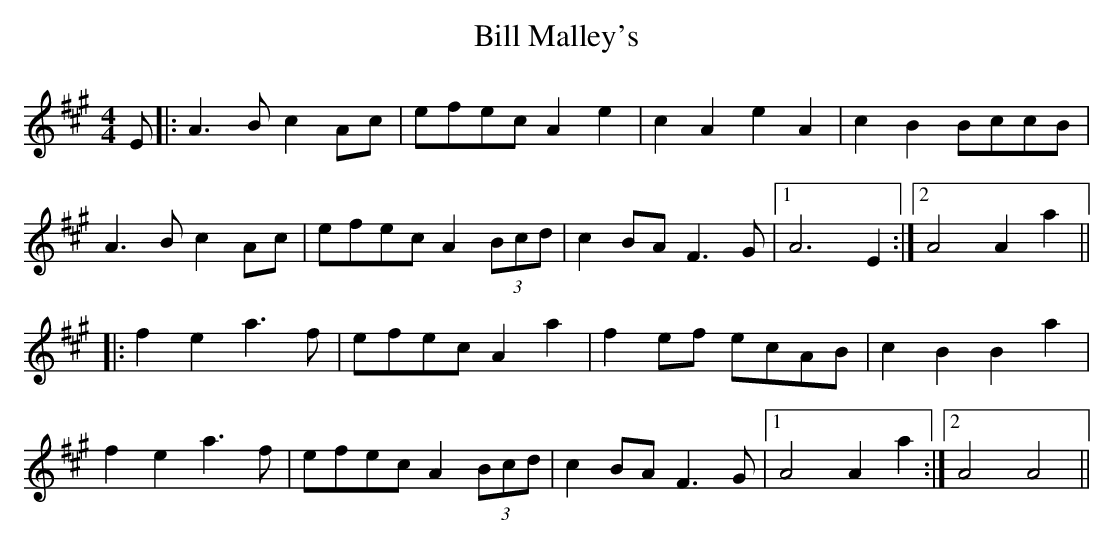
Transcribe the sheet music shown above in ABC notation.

X:1
T: Bill Malley's
M: 4/4
L: 1/8
K: Amaj
E|:A3 Bc2 Ac|efec A2 e2|c2 A2 e2 A2|c2 B2 BccB |
A3 Bc2 Ac|efec A2 (3Bcd|c2 BA F3G|1 A6 E2:|2 A4 A2 a2||
|:f2 e2 a3 f|efec A2 a2|f2 ef ecAB|c2 B2 B2 a2|
f2 e2 a3 f|efec A2 (3Bcd|c2 BA F3G|1 A4 A2 a2:|2 A4 A4||
